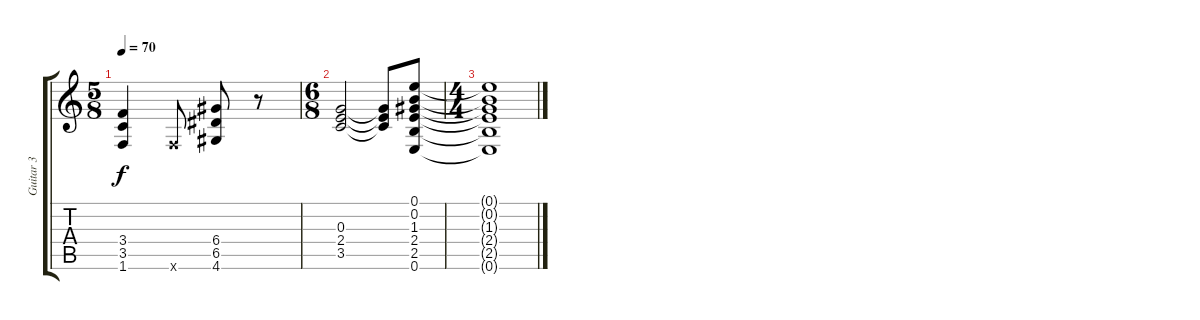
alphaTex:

\track ("Guitar 3" "Guitar 3") {instrument distortionguitar}
\staff {score tabs}
\tuning (E4 B3 G3 D3 A2 E2) {hide}
\ts (5 8)
\tempo 70
\clef g2
\ks c
(3.4 3.5 1.6).4{dy f} 1.6{x}.8 (6.4 6.5 4.6).8 r.8 |
\ts (6 8)
(0.3 2.4 3.5).2 (0.3{t} 2.4{t} 3.5{t}).8 (0.1 0.2 1.3 2.4 2.5 0.6).8 |
\ts (4 4)
(0.1{t} 0.2{t} 1.3{t} 2.4{t} 2.5{t} 0.6{t}).1
